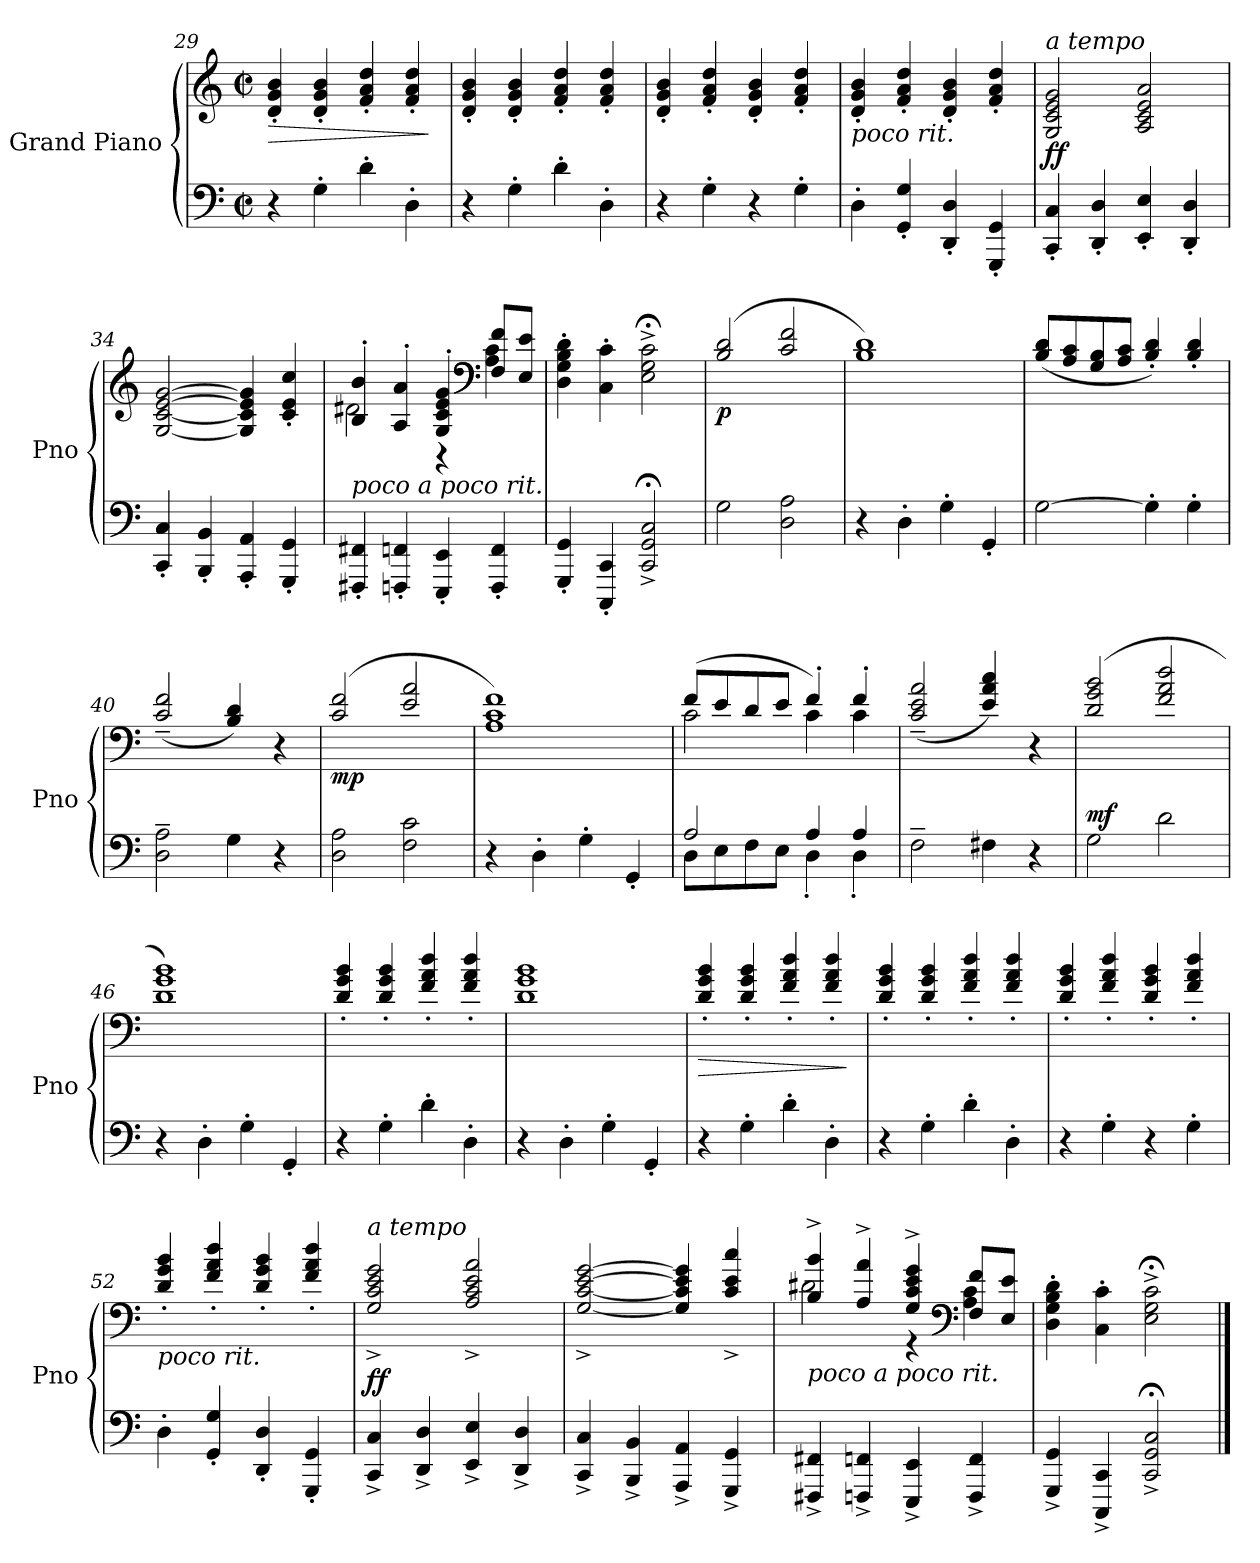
**kern	**kern	**dynam
*part1	*part1	*part1
*staff2	*staff1	*staff1/2
*I"Grand Piano	*	*
*I'Pno	*	*
*clefF4	*clefG2	*
*k[]	*k[]	*
*M2/2	*M2/2	*
*met(c|)	*met(c|)	*
=29	=29	=29
!	!	!LO:HP:b
4r	4d/' 4g/' 4b/'	>
4G'\	4d/' 4g/' 4b/'	.
4d'\	4f/' 4a/' 4dd/'	.
4D'\	4f/' 4a/' 4dd/'	.
.	.	]
=30	=30	=30
4r	4d/' 4g/' 4b/'	.
4G'\	4d/' 4g/' 4b/'	.
4d'\	4f/' 4a/' 4dd/'	.
4D'\	4f/' 4a/' 4dd/'	.
!!LO:PB:g=z
=31	=31	=31
4r	4d/' 4g/' 4b/'	.
4G'\	4f/' 4a/' 4dd/'	.
4r	4d/' 4g/' 4b/'	.
4G'\	4f/' 4a/' 4dd/'	.
=32	=32	=32
!	!LO:TX:b:i:t=poco rit.	!
4D'\	4d/' 4g/' 4b/'	.
4GG/' 4G/'	4f/' 4a/' 4dd/'	.
4DD/' 4D/'	4d/' 4g/' 4b/'	.
4GGG/' 4GG/'	4f/' 4a/' 4dd/'	.
=33	=33	=33
!	!LO:TX:a:i:t=a tempo	!
!	!	!LO:DY:a=2
4CC/' 4C/'	2G/ 2c/ 2e/ 2g/	ff
4DD/' 4D/'	.	.
4EE/' 4E/'	2A/ 2c/ 2e/ 2a/	.
4DD/' 4D/'	.	.
=34	=34	=34
4CC/' 4C/'	[2G/ [2c/ [2e/ [2g/	.
4BBB/' 4BB/'	.	.
4AAA/' 4AA/'	4G/] 4c/] 4e/] 4g/]	.
4GGG/' 4GG/'	4c/' 4e/' 4cc/'	.
=35	=35	=35
*	*^	*
!	!LO:TX:b:i:t=poco a  poco rit.	!	!
4FFF#X/' 4FF#X/'	4B/' 4b/'	2d#X\	.
4FFFn/' 4FFn/'	4A/' 4a/'	.	.
4EEE/' 4EE/'	4G/' 4c/' 4e/' 4g/'	4r	.
*	*clefF4	*	*
4FFF/' 4FF/'	8F/ 8f/L	4A\ 4c\	.
.	8E/ 8e/J	.	.
*	*v	*v	*
!!LO:LB:g=z
=36	=36	=36
4GGG/' 4GG/'	4D\' 4G\' 4B\' 4d\'	.
4CCC/' 4CC/'	4C\' 4c\'	.
2CC/;<^ 2GG/;<^ 2C/;<^	2E\;<^ 2G\;<^ 2c\;<^	.
=37	=37	=37
!	!	!LO:DY:b
2G\	(2B/ 2d/	p
2D\ 2A\	2c/ 2f/	.
=38	=38	=38
4r	1B 1d)	.
4D'\	.	.
4G'\	.	.
4GG'/	.	.
=39	=39	=39
[2G\	(8B/ 8d/L	.
.	8A/ 8c/	.
.	8G/ 8B/	.
.	8A/ 8c/J	.
4G'\]	4B/' 4d/')	.
4G'\	4B/' 4d/'	.
=40	=40	=40
2D\~ 2A\~	(2c/~ 2f/~	.
4G\	4B/ 4d/)	.
4r	4r	.
=41	=41	=41
!	!	!LO:DY:b
2D\ 2A\	(2c/ 2f/	mp
2F\ 2c\	2e/ 2a/	.
!!LO:LB:g=z
=42	=42	=42
4r	1A 1c 1f)	.
4D'\	.	.
4G'\	.	.
4GG'/	.	.
=43	=43	=43
*^	*^	*
2A/	8D\L	(8f/L	2c\	.
.	8E\	8e/	.	.
.	8F\	8d/	.	.
.	8E\J	8e/J	.	.
4A/	4D'\	4f'/)	4c\	.
4A/	4D'\	4f'/	4c\	.
*v	*v	*	*	*
*	*v	*v	*
=44	=44	=44
2F~\	(2c/~ 2e/~ 2a/~	.
4F#X\	4e/ 4a/ 4cc/)	.
4r	4r	.
=45	=45	=45
!	!	!LO:DY:a=2
2G\	(2d/ 2g/ 2b/	mf
2d\	2f/ 2a/ 2dd/	.
=46	=46	=46
4r	1d 1g 1b)	.
4D'\	.	.
4G'\	.	.
4GG'/	.	.
=47	=47	=47
4r	4d/' 4g/' 4b/'	.
4G'\	4d/' 4g/' 4b/'	.
4d'\	4f/' 4a/' 4dd/'	.
4D'\	4f/' 4a/' 4dd/'	.
=48	=48	=48
4r	1d 1g 1b	.
4D'\	.	.
4G'\	.	.
4GG'/	.	.
!!LO:LB:g=z
=49	=49	=49
!	!	!LO:HP:b
4r	4d/' 4g/' 4b/'	>
4G'\	4d/' 4g/' 4b/'	.
4d'\	4f/' 4a/' 4dd/'	.
4D'\	4f/' 4a/' 4dd/'	.
.	.	]
=50	=50	=50
4r	4d/' 4g/' 4b/'	.
4G'\	4d/' 4g/' 4b/'	.
4d'\	4f/' 4a/' 4dd/'	.
4D'\	4f/' 4a/' 4dd/'	.
=51	=51	=51
4r	4d/' 4g/' 4b/'	.
4G'\	4f/' 4a/' 4dd/'	.
4r	4d/' 4g/' 4b/'	.
4G'\	4f/' 4a/' 4dd/'	.
=52	=52	=52
!	!LO:TX:b:i:t=poco rit.	!
4D'\	4d/' 4g/' 4b/'	.
4GG/' 4G/'	4f/' 4a/' 4dd/'	.
4DD/' 4D/'	4d/' 4g/' 4b/'	.
4GGG/' 4GG/'	4f/' 4a/' 4dd/'	.
!!LO:LB:g=z
=53	=53	=53
!	!LO:TX:a:i:t=a tempo	!
!	!	!LO:DY:a=2
4CC/^ 4C/^	2G/^ 2c/^ 2e/^ 2g/^	ff
4DD/^ 4D/^	.	.
4EE/^ 4E/^	2A/^ 2c/^ 2e/^ 2a/^	.
4DD/^ 4D/^	.	.
=54	=54	=54
4CC/^ 4C/^	[2G/^ [2c/^ [2e/^ [2g/^	.
4BBB/^ 4BB/^	.	.
4AAA/^ 4AA/^	4G/] 4c/] 4e/] 4g/]	.
4GGG/^ 4GG/^	4c/^ 4e/^ 4cc/^	.
=55	=55	=55
*	*^	*
!	!LO:TX:b:i:t=poco a  poco rit.	!	!
4FFF#X/^ 4FF#X/^	4B/^ 4b/^	2d#X\	.
4FFFn/^ 4FFn/^	4A/^ 4a/^	.	.
4EEE/^ 4EE/^	4G/^ 4c/^ 4e/^ 4g/^	4r	.
*	*clefF4	*	*
4FFF/^ 4FF/^	8F/ 8f/L	4A\ 4c\	.
.	8E/ 8e/J	.	.
*	*v	*v	*
=56	=56	=56
4GGG/^ 4GG/^	4D\' 4G\' 4B\' 4d\'	.
4CCC/^ 4CC/^	4C\' 4c\'	.
2CC/;<^ 2GG/;<^ 2C/;<^	2E\;<^ 2G\;<^ 2c\;<^	.
==	==	==
*-	*-	*-
